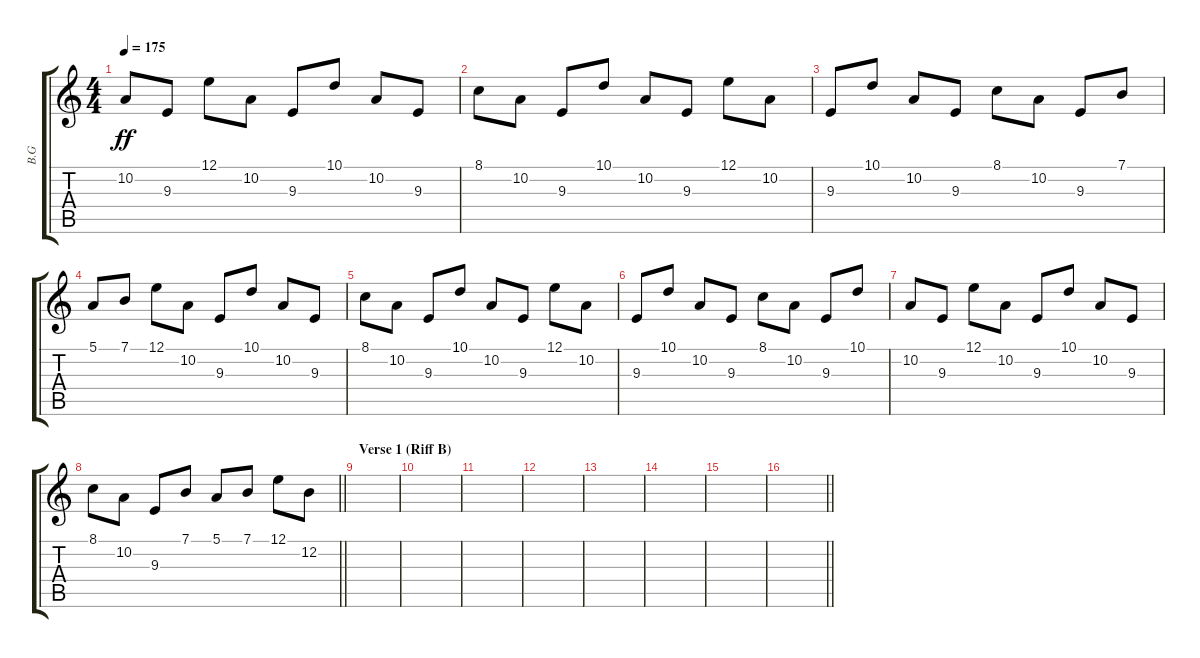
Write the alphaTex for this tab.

\track ("B.G" "B.G") {instrument harpsichord}
\staff {score tabs}
\tuning (E4 B3 G3 D3 A2 E2) {hide}
\ts (4 4)
\tempo 175
\clef g2
\ks c
10.2.8{dy ff} 9.3.8 12.1.8 10.2.8 9.3.8 10.1.8 10.2.8 9.3.8 |
8.1.8 10.2.8 9.3.8 10.1.8 10.2.8 9.3.8 12.1.8 10.2.8 |
9.3.8 10.1.8 10.2.8 9.3.8 8.1.8 10.2.8 9.3.8 7.1.8 |
5.1.8 7.1.8 12.1.8 10.2.8 9.3.8 10.1.8 10.2.8 9.3.8 |
8.1.8 10.2.8 9.3.8 10.1.8 10.2.8 9.3.8 12.1.8 10.2.8 |
9.3.8 10.1.8 10.2.8 9.3.8 8.1.8 10.2.8 9.3.8 10.1.8 |
10.2.8 9.3.8 12.1.8 10.2.8 9.3.8 10.1.8 10.2.8 9.3.8 |
\barLineRight lightlight
8.1.8 10.2.8 9.3.8 7.1.8 5.1.8 7.1.8 12.1.8 12.2.8 |
\section ("" "Verse 1 (Riff B)")
|
|
|
|
|
|
|
\barLineRight lightlight
